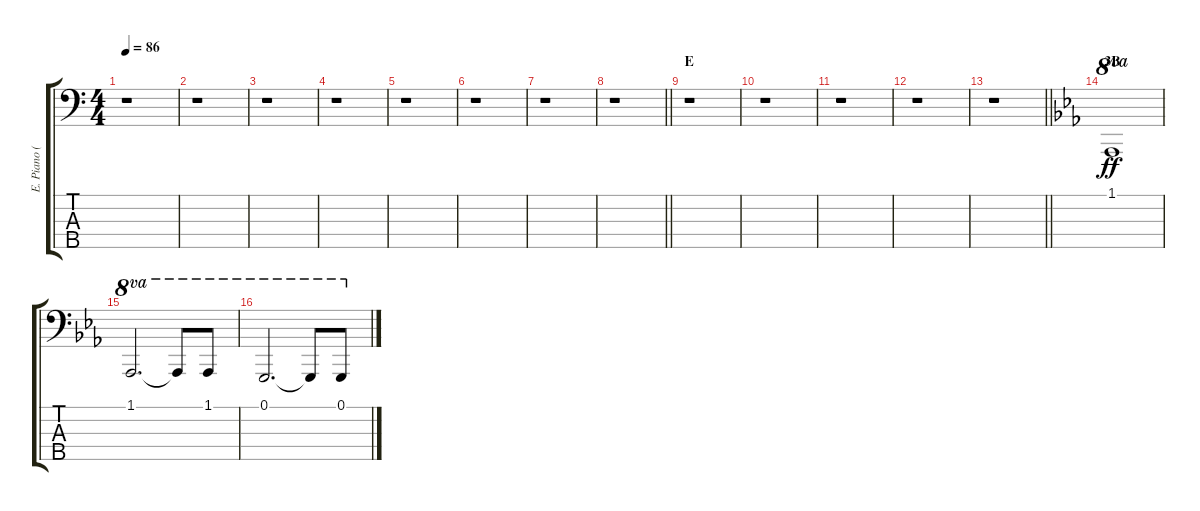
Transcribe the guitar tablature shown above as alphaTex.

\track ("E. Piano (Left Hand)" "E. Piano (") {instrument steeldrums}
\staff {score tabs}
\tuning (G2 D2 A1 E1 B0) {hide}
\ts (4 4)
\tempo 86
\clef f4
\ks c
r.1{dy ff} |
r.1 |
r.1 |
r.1 |
r.1 |
r.1 |
r.1 |
\barLineRight lightlight
r.1 |
\section ("" "E")
r.1 |
r.1 |
r.1 |
r.1 |
\barLineRight lightlight
r.1 |
\section ("" "3B")
\ks eb
1.1.1{ot 8va} |
1.1.2{d ot 8va} 1.1{t}.8{ot 8va} 1.1.8{ot 8va} |
0.1.2{d ot 8va} 0.1{t}.8{ot 8va} 0.1.8{ot 8va}
